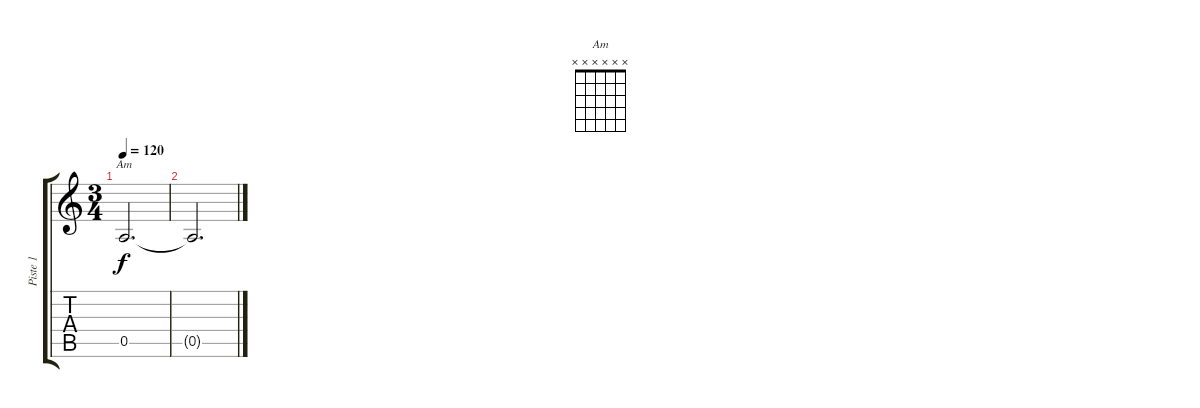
\track ("Piste 1" "Piste 1") {instrument acousticguitarsteel}
\staff {score tabs}
\tuning (E4 B3 G3 D3 A2 E2) {hide}
\chord ("Am" x x x x x x)
\ts (3 4)
\tempo 120
\clef g2
\ks c
0.5.2{d ch "Am" dy f} |
0.5{t}.2{d}
